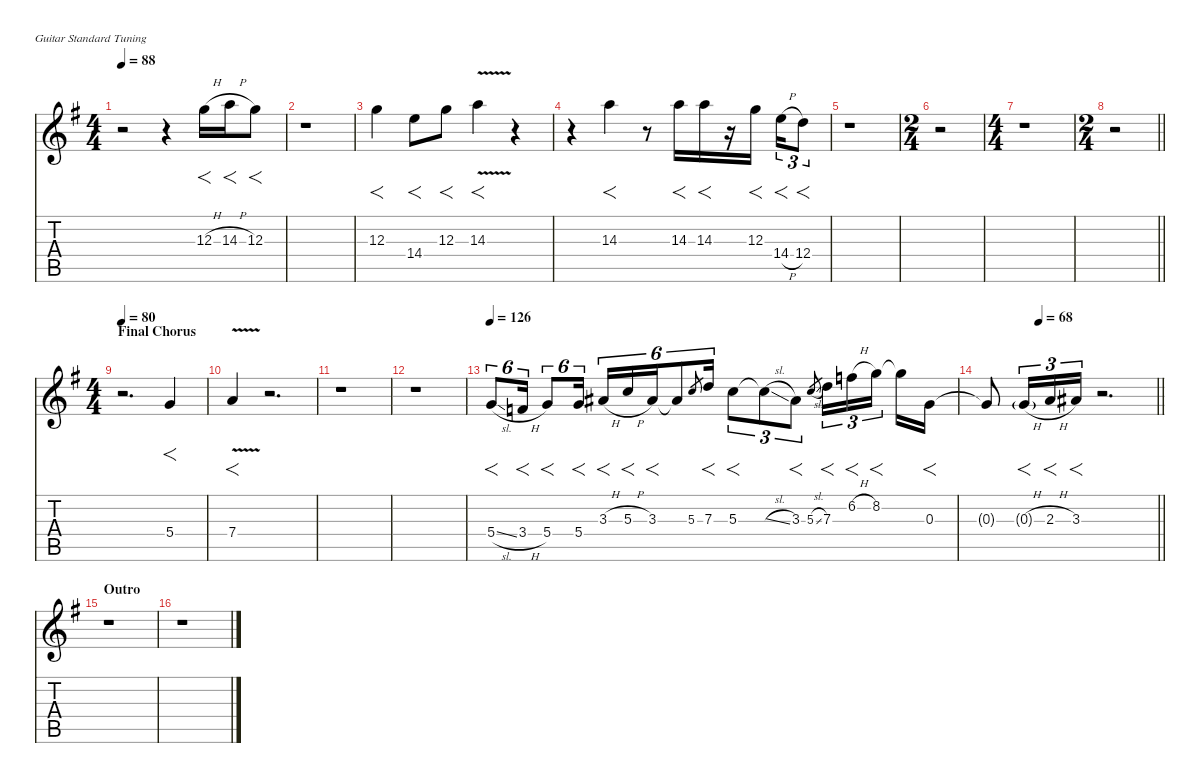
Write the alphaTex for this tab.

\defaultSystemsLayout 4
\hideDynamics
\bracketExtendMode nobrackets
\singleTrackTrackNamePolicy hidden
\multiTrackTrackNamePolicy hidden
\firstSystemTrackNameMode fullname
\firstSystemTrackNameOrientation horizontal
\otherSystemsTrackNameOrientation horizontal
\track ("Lead Guitar" "jz.guit.") {instrument electricguitarjazz}
\staff {score tabs}
\tuning (E4 B3 G3 D3 A2 E2)
\ts (4 4)
\beaming (8 2 2 4)
\tempo 88
\clef g2
\ks g
r.2{dy f beam Down} r.4{beam Down} 12.3{h acc forcenatural}.16{f beam Down} 14.3{h acc forcenatural}.16{f beam Down} 12.3{acc forcenatural}.8{f beam Down} |
r.1{beam Down} |
12.3{acc forcenatural}.4{f beam Down} 14.4{acc forcenatural}.8{f beam Down} 12.3{acc forcenatural}.8{f beam Down} 14.3{v acc forcenatural}.4{f beam Down} r.4{beam Down} |
r.4{beam Down} 14.3{acc forcenatural}.4{f beam Down} r.8{beam Down} 14.3{acc forcenatural}.16{f beam Down} 14.3{acc forcenatural}.16{f beam Down} r.16{beam Down} 12.3{acc forcenatural}.16{f beam Down} 14.4{h acc forcenatural}.16{f tu (3 2) beam Down} 12.4{acc forcenatural}.8{f tu (3 2) beam Down} |
r.1{beam Down} |
\ts (2 4)
\beaming (8 2 2)
r.2{beam Down} |
\ts (4 4)
\beaming (8 2 2 4)
r.1{beam Down} |
\ts (2 4)
\beaming (8 2 2)
\barLineRight lightlight
r.2{beam Down} |
\ts (4 4)
\beaming (8 2 2 2 2)
\section ("" "Final Chorus")
\tempo 80
r.2{d beam Down} 5.4{acc forcenatural}.4{f beam Up} |
7.4{v acc forcenatural}.4{f beam Up} r.2{d beam Up} |
r.1{beam Down} |
r.1{beam Down} |
\tempo 126
5.4{sl acc forcenatural}.8{f tu (6 4) dy mf beam Up} 3.4{h acc forcenatural}.16{f tu (6 4) beam Up} 5.4{acc forcenatural}.8{f tu (6 4) beam Up} 5.4{acc forcenatural}.16{f tu (6 4) beam Up} 3.3{h acc #}.16{f tu (6 4) beam Up} 5.3{h acc forcenatural}.16{f tu (6 4) beam Up} 3.3{acc #}.16{f tu (6 4) beam Up} 3.3{t acc #}.8{tu (6 4) beam Up} 5.3{acc forcenatural}.8{gr beam Up} 7.3{acc forcenatural}.16{f tu (6 4) beam Up} 5.3{acc forcenatural}.8{f tu (3 2) beam Down} 5.3{sl t acc forcenatural}.8{tu (3 2) beam Down} 3.3{acc #}.8{f tu (3 2) beam Down} 5.3{sl acc forcenatural}.8{gr beam Up} 7.3{acc forcenatural}.16{f tu (3 2) beam Down} 6.2{h acc forcenatural}.16{f tu (3 2) beam Down} 8.2{acc forcenatural}.16{f tu (3 2) beam Down} 8.2{t acc forcenatural}.16{beam Down} 0.3{acc forcenatural}.16{f beam Down} |
\tempo (68 0.3125)
\barLineRight lightlight
0.3{t acc forcenatural}.8{beam Up} 0.3{h g acc forcenatural}.16{f tu (3 2) dy f beam Up} 2.3{h acc forcenatural}.16{f tu (3 2) dy mf beam Up} 3.3{acc #}.16{f tu (3 2) beam Up} r.2{d beam Up} |
\section ("" "Outro")
r.1{beam Down} |
r.1{beam Down}
